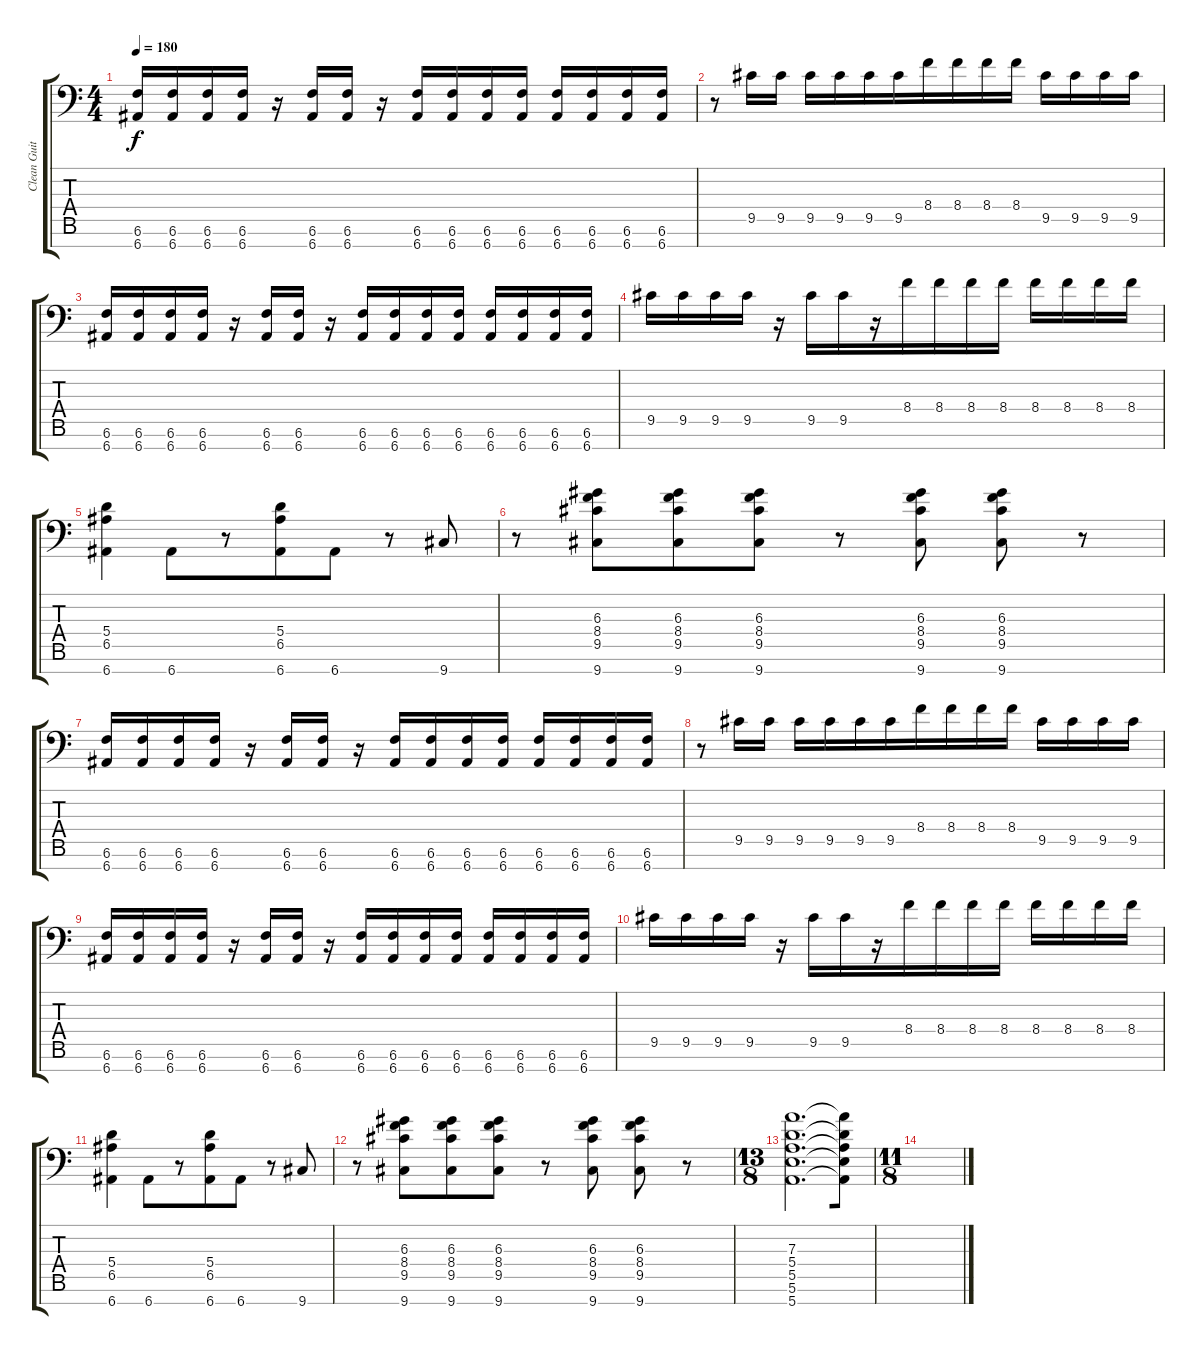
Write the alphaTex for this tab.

\track ("Clean Guitar 2" "Clean Guit") {instrument electricguitarjazz}
\staff {score tabs}
\tuning (B3 G3 D3 A2 E2 B1 E1) {hide}
\ts (4 4)
\tempo 180
\clef f4
\ks c
(6.6 6.7).16{dy f} (6.6 6.7).16{beam merge} (6.6 6.7).16{beam merge} (6.6 6.7).16 r.16 (6.6 6.7).16 (6.6 6.7).16 r.16{beam merge} (6.6 6.7).16 (6.6 6.7).16 (6.6 6.7).16 (6.6 6.7).16 (6.6 6.7).16 (6.6 6.7).16 (6.6 6.7).16 (6.6 6.7).16 |
r.8 9.5.16 9.5.16 9.5.16{beam merge} 9.5.16{beam merge} 9.5.16{beam merge} 9.5.16{beam merge} 8.4.16{beam merge} 8.4.16 8.4.16 8.4.16 9.5.16 9.5.16{beam merge} 9.5.16{beam merge} 9.5.16 |
(6.6 6.7).16 (6.6 6.7).16{beam merge} (6.6 6.7).16{beam merge} (6.6 6.7).16 r.16 (6.6 6.7).16 (6.6 6.7).16 r.16{beam merge} (6.6 6.7).16 (6.6 6.7).16 (6.6 6.7).16 (6.6 6.7).16 (6.6 6.7).16 (6.6 6.7).16 (6.6 6.7).16 (6.6 6.7).16 |
9.5.16{beam merge} 9.5.16 9.5.16 9.5.16 r.16{beam merge} 9.5.16{beam merge} 9.5.16{beam merge} r.16{beam merge} 8.4.16{beam merge} 8.4.16 8.4.16 8.4.16 8.4.16 8.4.16{beam merge} 8.4.16{beam merge} 8.4.16 |
(5.4 6.5 6.7).4{beam merge} 6.7.8{beam merge} r.8 (5.4 6.5 6.7).8 6.7.8 r.8 9.7.8 |
r.8 (6.3 8.4 9.5 9.7).8{beam merge} (6.3 8.4 9.5 9.7).8{beam merge} (6.3 8.4 9.5 9.7).8 r.8{beam merge} (6.3 8.4 9.5 9.7).8 (6.3 8.4 9.5 9.7).8 r.8 |
(6.6 6.7).16 (6.6 6.7).16{beam merge} (6.6 6.7).16{beam merge} (6.6 6.7).16 r.16 (6.6 6.7).16 (6.6 6.7).16 r.16{beam merge} (6.6 6.7).16 (6.6 6.7).16 (6.6 6.7).16 (6.6 6.7).16 (6.6 6.7).16 (6.6 6.7).16 (6.6 6.7).16 (6.6 6.7).16 |
r.8 9.5.16 9.5.16 9.5.16{beam merge} 9.5.16{beam merge} 9.5.16{beam merge} 9.5.16{beam merge} 8.4.16{beam merge} 8.4.16 8.4.16 8.4.16 9.5.16 9.5.16{beam merge} 9.5.16{beam merge} 9.5.16 |
(6.6 6.7).16 (6.6 6.7).16{beam merge} (6.6 6.7).16{beam merge} (6.6 6.7).16 r.16 (6.6 6.7).16 (6.6 6.7).16 r.16{beam merge} (6.6 6.7).16 (6.6 6.7).16 (6.6 6.7).16 (6.6 6.7).16 (6.6 6.7).16 (6.6 6.7).16 (6.6 6.7).16 (6.6 6.7).16 |
9.5.16{beam merge} 9.5.16 9.5.16 9.5.16 r.16{beam merge} 9.5.16{beam merge} 9.5.16{beam merge} r.16{beam merge} 8.4.16{beam merge} 8.4.16 8.4.16 8.4.16 8.4.16 8.4.16{beam merge} 8.4.16{beam merge} 8.4.16 |
(5.4 6.5 6.7).4{beam merge} 6.7.8{beam merge} r.8 (5.4 6.5 6.7).8 6.7.8 r.8 9.7.8 |
r.8 (6.3 8.4 9.5 9.7).8{beam merge} (6.3 8.4 9.5 9.7).8{beam merge} (6.3 8.4 9.5 9.7).8 r.8{beam merge} (6.3 8.4 9.5 9.7).8 (6.3 8.4 9.5 9.7).8 r.8 |
\ts (13 8)
(7.3 5.4 5.5 5.6 5.7).1{d beam merge} (7.3{t} 5.4{t} 5.5{t} 5.6{t} 5.7{t}).8 |
\ts (11 8)
